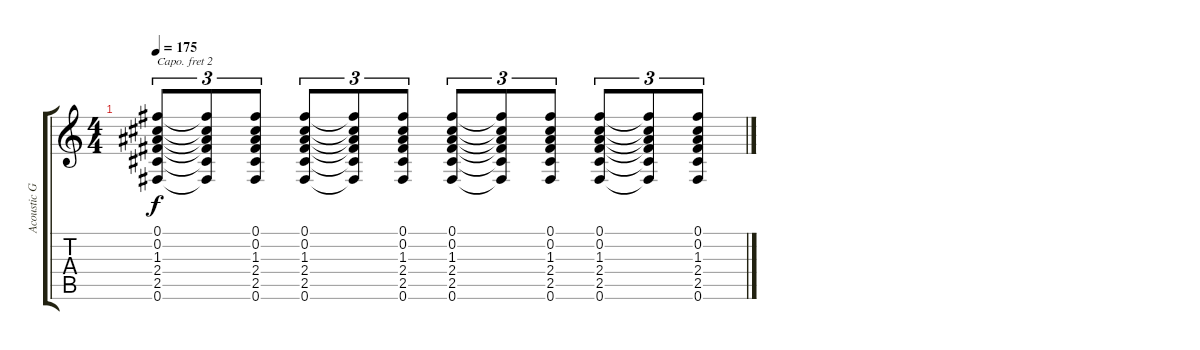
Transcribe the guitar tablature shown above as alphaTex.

\track ("Acoustic Guitar" "Acoustic G") {instrument acousticguitarnylon}
\staff {score tabs}
\capo 2
\tuning (E4 B3 G3 D3 A2 E2) {hide}
\ts (4 4)
\tempo 175
\clef g2
\ks c
(0.1 0.2 1.3 2.4 2.5 0.6).8{tu (3 2) dy f} (0.1{t} 0.2{t} 1.3{t} 2.4{t} 2.5{t} 0.6{t}).8{tu (3 2)} (0.1 0.2 1.3 2.4 2.5 0.6).8{tu (3 2)} (0.1 0.2 1.3 2.4 2.5 0.6).8{tu (3 2)} (0.1{t} 0.2{t} 1.3{t} 2.4{t} 2.5{t} 0.6{t}).8{tu (3 2)} (0.1 0.2 1.3 2.4 2.5 0.6).8{tu (3 2)} (0.1 0.2 1.3 2.4 2.5 0.6).8{tu (3 2)} (0.1{t} 0.2{t} 1.3{t} 2.4{t} 2.5{t} 0.6{t}).8{tu (3 2)} (0.1 0.2 1.3 2.4 2.5 0.6).8{tu (3 2)} (0.1 0.2 1.3 2.4 2.5 0.6).8{tu (3 2)} (0.1{t} 0.2{t} 1.3{t} 2.4{t} 2.5{t} 0.6{t}).8{tu (3 2)} (0.1 0.2 1.3 2.4 2.5 0.6).8{tu (3 2)}
